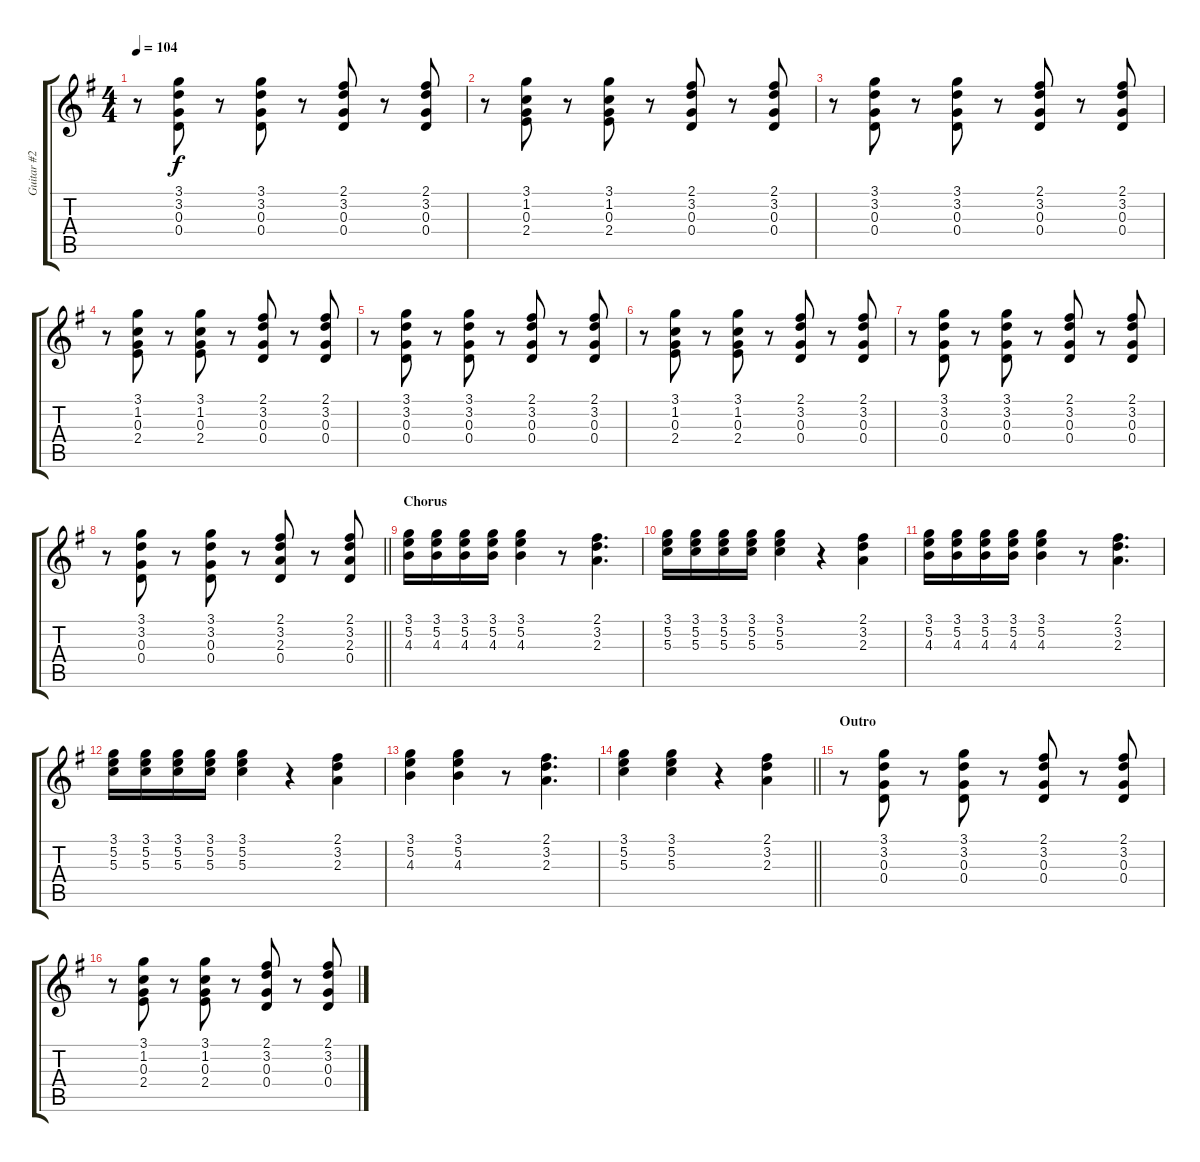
\track ("Guitar #2" "Guitar #2") {instrument acousticguitarnylon}
\staff {score tabs}
\tuning (E4 B3 G3 D3 A2 E2) {hide}
\ts (4 4)
\tempo 104
\clef g2
\ks g
r.8{dy f} (3.1 3.2 0.3 0.4).8 r.8 (3.1 3.2 0.3 0.4).8 r.8 (2.1 3.2 0.3 0.4).8 r.8 (2.1 3.2 0.3 0.4).8 |
r.8 (3.1 1.2 0.3 2.4).8 r.8 (3.1 1.2 0.3 2.4).8 r.8 (2.1 3.2 0.3 0.4).8 r.8 (2.1 3.2 0.3 0.4).8 |
r.8 (3.1 3.2 0.3 0.4).8 r.8 (3.1 3.2 0.3 0.4).8 r.8 (2.1 3.2 0.3 0.4).8 r.8 (2.1 3.2 0.3 0.4).8 |
r.8 (3.1 1.2 0.3 2.4).8 r.8 (3.1 1.2 0.3 2.4).8 r.8 (2.1 3.2 0.3 0.4).8 r.8 (2.1 3.2 0.3 0.4).8 |
r.8 (3.1 3.2 0.3 0.4).8 r.8 (3.1 3.2 0.3 0.4).8 r.8 (2.1 3.2 0.3 0.4).8 r.8 (2.1 3.2 0.3 0.4).8 |
r.8 (3.1 1.2 0.3 2.4).8 r.8 (3.1 1.2 0.3 2.4).8 r.8 (2.1 3.2 0.3 0.4).8 r.8 (2.1 3.2 0.3 0.4).8 |
r.8 (3.1 3.2 0.3 0.4).8 r.8 (3.1 3.2 0.3 0.4).8 r.8 (2.1 3.2 0.3 0.4).8 r.8 (2.1 3.2 0.3 0.4).8 |
\barLineRight lightlight
r.8 (3.1 3.2 0.3 0.4).8 r.8 (3.1 3.2 0.3 0.4).8 r.8 (2.1 3.2 2.3 0.4).8 r.8 (2.1 3.2 2.3 0.4).8 |
\section ("" "Chorus")
(3.1 5.2 4.3).16 (3.1 5.2 4.3).16 (3.1 5.2 4.3).16 (3.1 5.2 4.3).16 (3.1 5.2 4.3).4 r.8 (2.1 3.2 2.3).4{d} |
(3.1 5.2 5.3).16 (3.1 5.2 5.3).16 (3.1 5.2 5.3).16 (3.1 5.2 5.3).16 (3.1 5.2 5.3).4 r.4 (2.1 3.2 2.3).4 |
(3.1 5.2 4.3).16 (3.1 5.2 4.3).16 (3.1 5.2 4.3).16 (3.1 5.2 4.3).16 (3.1 5.2 4.3).4 r.8 (2.1 3.2 2.3).4{d} |
(3.1 5.2 5.3).16 (3.1 5.2 5.3).16 (3.1 5.2 5.3).16 (3.1 5.2 5.3).16 (3.1 5.2 5.3).4 r.4 (2.1 3.2 2.3).4 |
(3.1 5.2 4.3).4 (3.1 5.2 4.3).4 r.8 (2.1 3.2 2.3).4{d} |
\barLineRight lightlight
(3.1 5.2 5.3).4 (3.1 5.2 5.3).4 r.4 (2.1 3.2 2.3).4 |
\section ("" "Outro")
r.8 (3.1 3.2 0.3 0.4).8 r.8 (3.1 3.2 0.3 0.4).8 r.8 (2.1 3.2 0.3 0.4).8 r.8 (2.1 3.2 0.3 0.4).8 |
r.8 (3.1 1.2 0.3 2.4).8 r.8 (3.1 1.2 0.3 2.4).8 r.8 (2.1 3.2 0.3 0.4).8 r.8 (2.1 3.2 0.3 0.4).8
